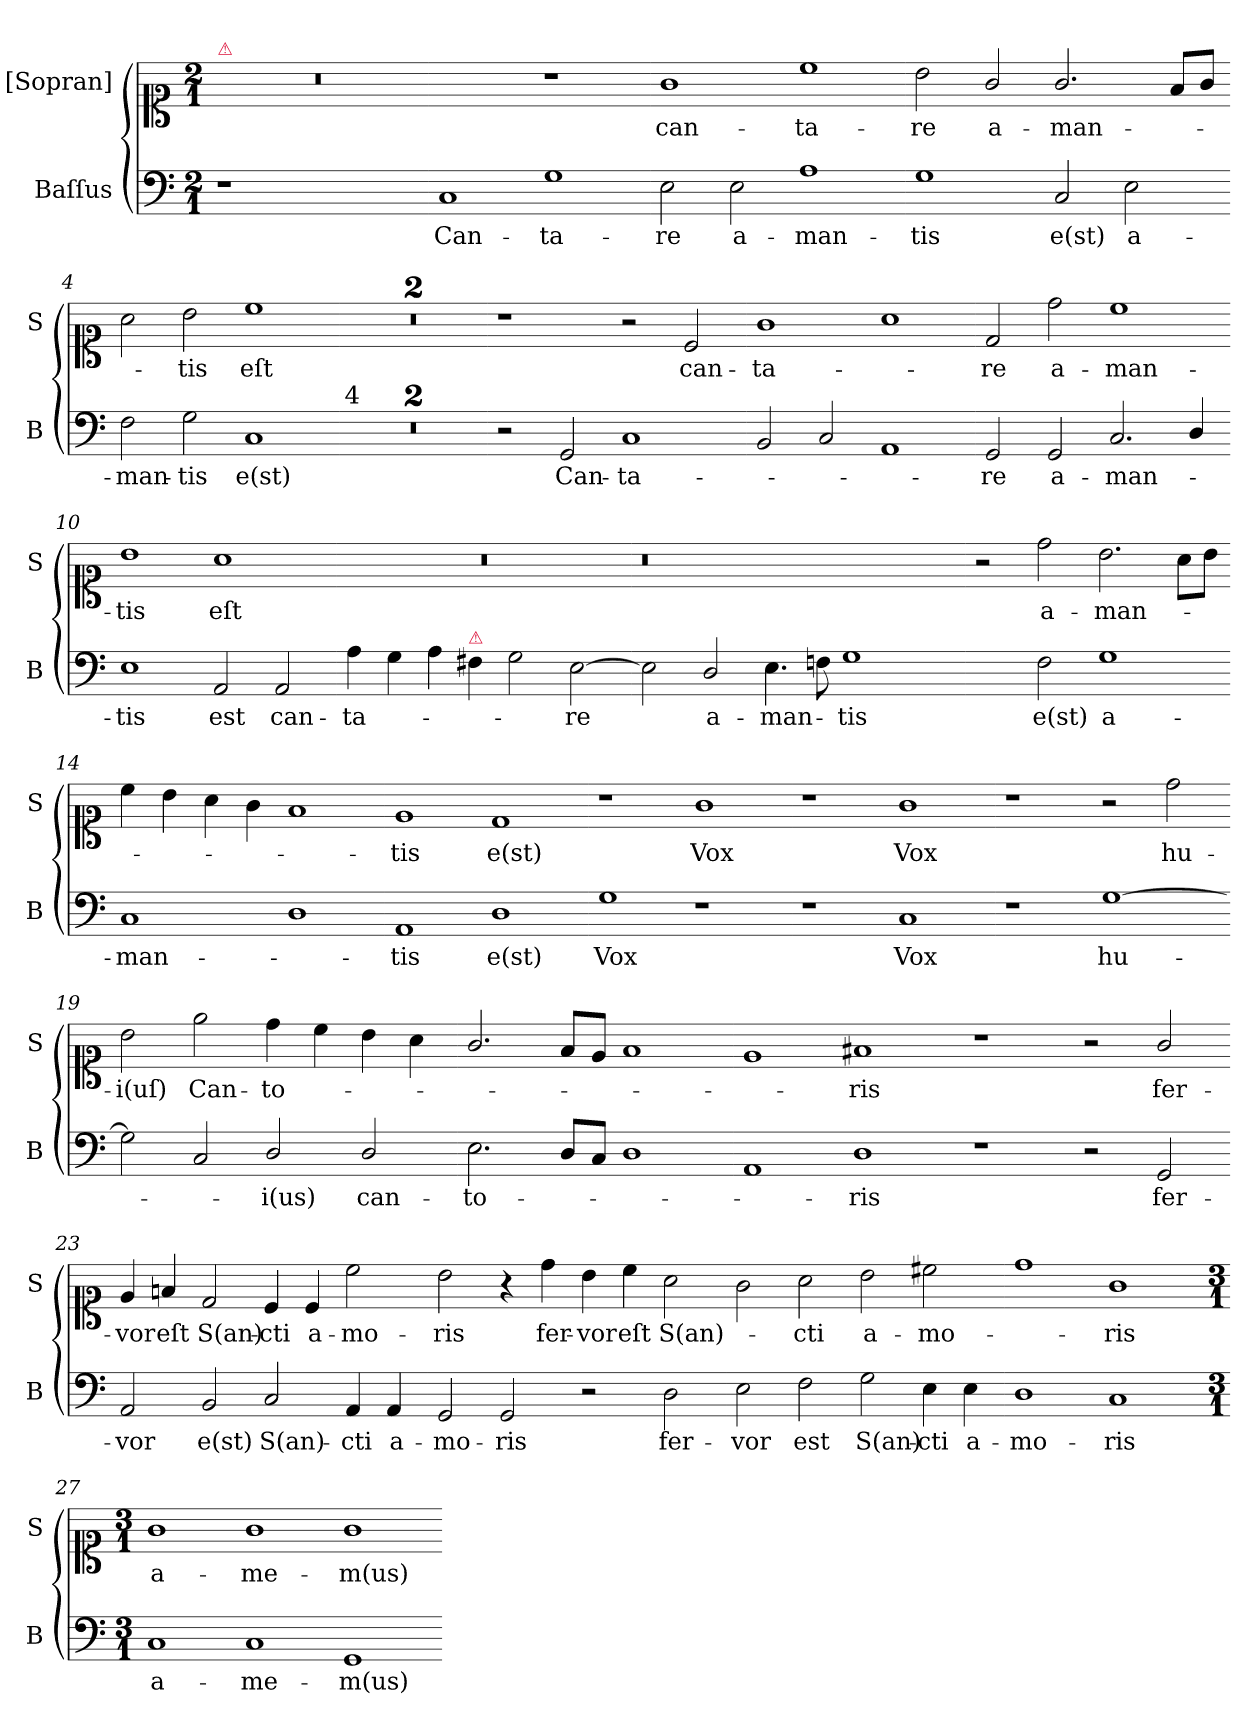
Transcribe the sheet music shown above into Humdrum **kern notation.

**kern	**text	**kern	**text
*part2	*part2	*part1	*part1
*staff2	*staff2	*staff1	*staff1
*I"Baſſus	*	*I"[Sopran]	*
*I'B	*	*I'S	*
*clefF4	*	*clefC1	*
*k[]	*	*k[]	*
*M2/1	*	*M2/1	*
=	=	=	=
!	!	!LO:TX:a:color=crimson:t=⚠	!
1r	.	0r	.
1ryy	.	.	.
=1-	=1-	=1-	=1-
1C	Can-	1ryy	.
1G	-ta-	1r	.
=2-	=2-	=2-	=2-
2E\	-re	1g	can-
2E\	a-	.	.
1A	-man-	1cc	-ta-
=3-	=3-	=3-	=3-
1G	-tis	2b\	-re
.	.	2g/	a-
2C/	e(st)	2.g/	-man-
2E\	a-	.	.
.	.	8f/L	.
.	.	8g/J	.
=4-	=4-	=4-	=4-
2F\	-man-	2a\	.
2G\	-tis	2b\	-tis
1C	e(st)	1cc	eſt
=5-	=5-	=5-	=5-
!LO:TX:a:t=4	!	!	!
0r	.	0r	.
=6-	=6-	=6-	=6-
0r	.	0r	.
=7-	=7-	=7-	=7-
2r	.	1r	.
!	!LO:LY:i	!	!
2GG/	Can-	.	.
!	!LO:LY:i	!	!
1C	-ta-	2r	.
!	!	!	!LO:LY:i
.	.	2c/	can-
=8-	=8-	=8-	=8-
!	!	!	!LO:LY:i
2BB/	.	1g	-ta-
2C/	.	.	.
1AA	.	1a	.
=9-	=9-	=9-	=9-
!	!LO:LY:i	!	!LO:LY:i
2GG/	re	2d/	-re
!	!LO:LY:i	!	!LO:LY:i
2GG/	a-	2dd\	a-
!	!LO:LY:i	!	!LO:LY:i
2.C/	-man-	1cc	-man-
4D/	.	.	.
=10-	=10-	=10-	=10-
!	!LO:LY:i	!	!LO:LY:i
1E	-tis	1b	-tis
!	!LO:LY:i	!	!LO:LY:i
2AA/	est	1a	eſt
2AA/	can-	.	.
=11-	=11-	=11-	=11-
4A\	-ta-	0r	.
4G\	.	.	.
4A\	.	.	.
!LO:TX:a:color=crimson:t=⚠	!	!	!
4F#X\	.	.	.
2G\	.	.	.
[2E\	-re	.	.
=12-	=12-	=12-	=12-
2E\]	.	0r	.
2D/	a-	.	.
4.E\	-man-	.	.
8Fn\	.	.	.
1G\	-tis	.	.
.	.	2ryy	.
=13-	=13-	=13-	=13-
2ryy	.	2r	.
2F\	e(st)	2dd\	a-
1G	a-	2.b\	-man-
.	.	8a\L	.
.	.	8b\J	.
=14-	=14-	=14-	=14-
1C	-man-	4cc\	.
.	.	4b\	.
.	.	4a\	.
.	.	4g\	.
1D	.	1f	.
=15-	=15-	=15-	=15-
1AA	-tis	1e	-tis
1D	e(st)	1d	e(st)
=16-	=16-	=16-	=16-
1G	Vox	1r	.
1r	.	1g	Vox
=17-	=17-	=17-	=17-
1r	.	1r	.
!	!LO:LY:i	!	!LO:LY:i
1C	Vox	1g	Vox
=18-	=18-	=18-	=18-
1r	.	1r	.
[1G	hu-	2r	.
.	.	2dd\	hu-
=19-	=19-	=19-	=19-
2G]	.	2b\	-i(uſ)
2C/	.	2ee\	Can-
2D/	-i(us)	4dd\	-to-
.	.	4cc\	.
2D/	can-	4b\	.
.	.	4a\	.
=20-	=20-	=20-	=20-
2.E\	-to-	2.g/	.
8D/L	.	8f/L	.
8C/J	.	8e/J	.
1D	.	1f	.
=21-	=21-	=21-	=21-
1AA	.	1e	.
1D	-ris	1f#X	-ris
=22-	=22-	=22-	=22-
1r	.	1r	.
2r	.	2r	.
2GG/	fer-	2g/	fer-
=23-	=23-	=23-	=23-
2AA/	-vor	4e/	-vor
.	.	4fn/	eſt
2BB/	e(st)	2d/	S(an)-
2C/	S(an)-	4c/	-cti
.	.	4c/	a-
4AA/	-cti	2cc\	-mo-
4AA/	a-	.	.
=24-	=24-	=24-	=24-
2GG/	-mo-	2b\	-ris
2GG/	-ris	4r	.
!	!	!	!LO:LY:i
.	.	4dd\	fer-
!	!	!	!LO:LY:i
2r	.	4b\	-vor
!	!	!	!LO:LY:i
.	.	4cc\	eſt
!	!LO:LY:i	!	!LO:LY:i
2D\	fer-	2a\	S(an)-
=25-	=25-	=25-	=25-
!	!LO:LY:i	!	!
2E\	-vor	2g\	.
!	!LO:LY:i	!	!LO:LY:i
2F\	est	2a\	-cti
!	!LO:LY:i	!	!LO:LY:i
2G\	S(an)-	2b\	a-
!	!LO:LY:i	!	!LO:LY:i
4E\	-cti	2cc#X\	-mo-
!	!LO:LY:i	!	!
4E\	a-	.	.
=26-	=26-	=26-	=26-
!	!LO:LY:i	!	!
1D	-mo-	1dd	.
!	!LO:LY:i	!	!LO:LY:i
1C	-ris	1g	-ris
=27-	=27-	=27-	=27-
*M3/1	*	*M3/1	*
1C	a-	1g	a-
1C	-me-	1g	-me-
1GG	-m(us)	1g	-m(us)
=-	=-	=-	=-
*-	*-	*-	*-
